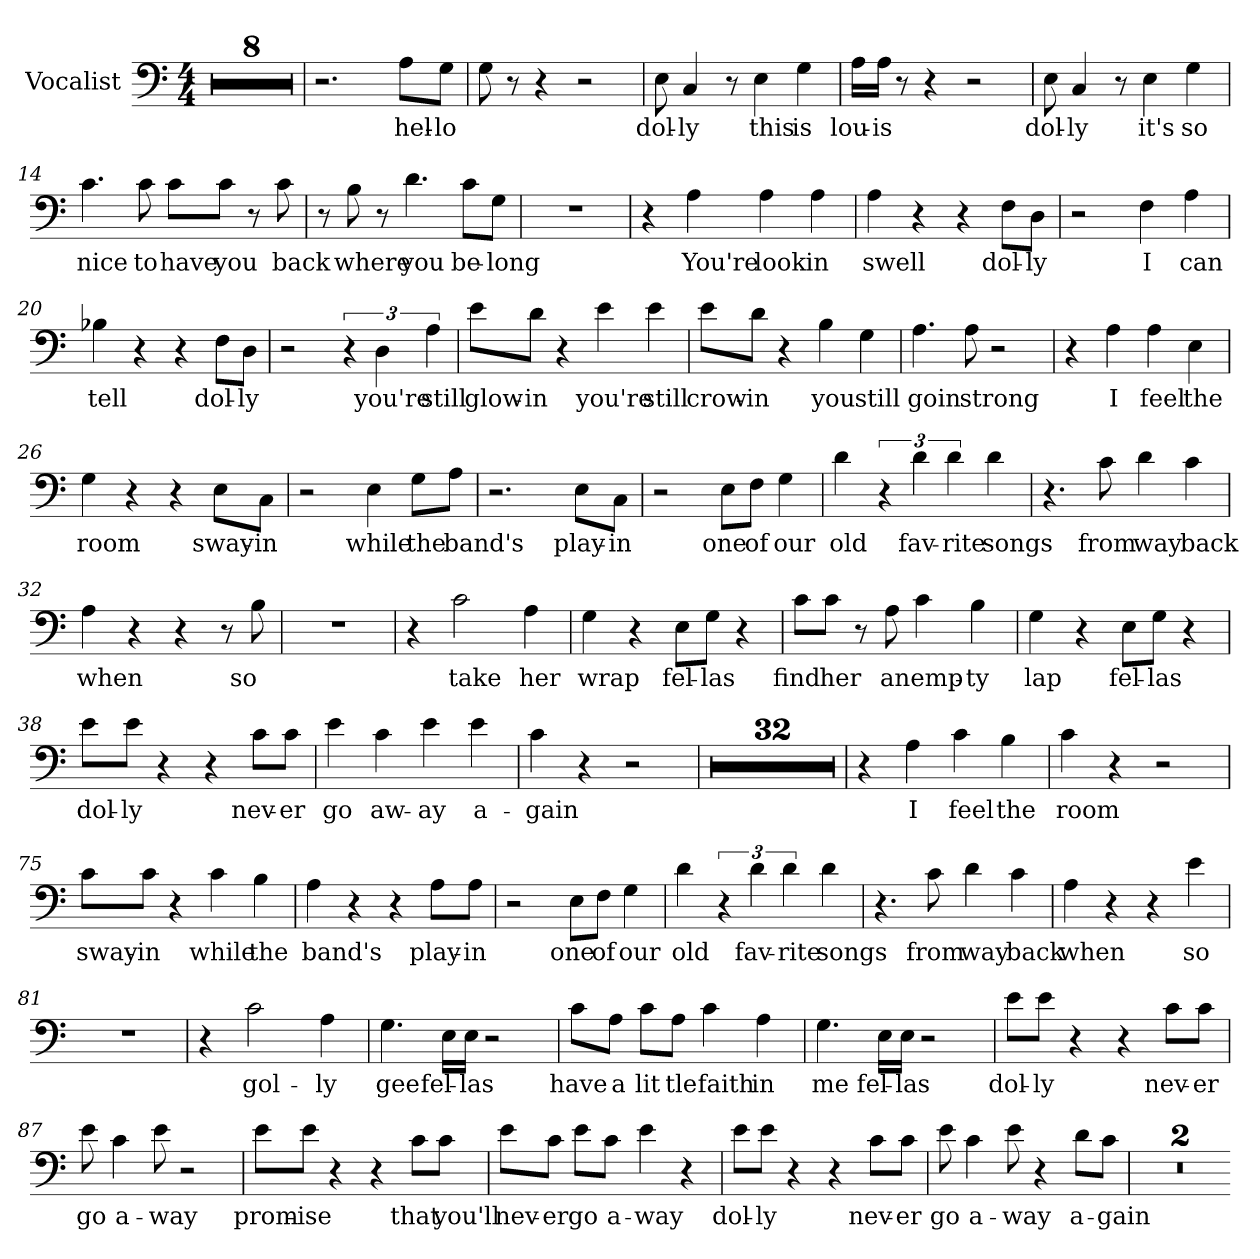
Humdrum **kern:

**kern	**text
*part1	*part1
*staff1	*staff1
*I"Vocalist	*
*clefF4	*
*M4/4	*
=1	=1
1r	.
=2	=2
1r	.
=3	=3
1r	.
=4	=4
1r	.
=5	=5
1r	.
=6	=6
1r	.
=7	=7
1r	.
=8	=8
1r	.
=9	=9
2.r	.
8A\L	hel-
8G\J	-lo
=10	=10
8G	_
8r	.
4r	.
2r	.
=11	=11
8E	dol-
4C	-ly
8r	.
4E	this
4G	is
=12	=12
16A\LL	lou-
16A\JJ	-is
8r	.
4r	.
2r	.
=13	=13
8E	dol-
4C	-ly
8r	.
4E	it's
4G	so
=14	=14
4.c	nice
8c	to
8c\L	have
8c\J	you
8r	.
8c	back
=15	=15
8r	.
8B	where
8r	.
4.d	you
8c\L	be-
8G\J	-long
=16	=16
1r	.
=17	=17
4r	.
4A	You're
4A	look
4A	in
=18	=18
4A	swell
4r	.
4r	.
8F\L	dol-
8D\J	-ly
=19	=19
2r	.
4F	I
4A	can
=20	=20
4B-X	tell
4r	.
4r	.
8F\L	dol-
8D\J	-ly
=21	=21
2r	.
6r	.
6D	you're
6A	still
=22	=22
8e\L	glow-
8d\J	-in
4r	.
4e	you're
4e	still
=23	=23
8e\L	crow-
8d\J	-in
4r	.
4B	you
4G	still
=24	=24
4.A	goin
8A	strong
2r	.
=25	=25
4r	.
4A	I
4A	feel
4E	the
=26	=26
4G	room
4r	.
4r	.
8E\L	sway-
8C\J	-in
=27	=27
2r	.
4E	while
8G\L	the
8A\J	band's
=28	=28
2.r	.
8E\L	play-
8C\J	-in
=29	=29
2r	.
8E\L	one
8F\J	of
4G	our
=30	=30
4d	old
6r	.
6d	fav-
6d	-rite
4d	songs
=31	=31
4.r	.
8c	from
4d	way
4c	back
=32	=32
4A	when
4r	.
4r	.
8r	.
8B	so
=33	=33
1r	.
=34	=34
4r	.
2c	take
4A	her
=35	=35
4G	wrap
4r	.
8E\L	fel-
8G\J	-las
4r	.
=36	=36
8c\L	find
8c\J	her
8r	.
8A	an
4c	emp-
4B	-ty
=37	=37
4G	lap
4r	.
8E\L	fel-
8G\J	-las
4r	.
=38	=38
8e\L	dol-
8e\J	-ly
4r	.
4r	.
8c\L	nev-
8c\J	-er
=39	=39
4e	go
4c	aw-
4e	-ay
4e	a-
=40	=40
4c	-gain
4r	.
2r	.
=41	=41
1r	.
=42	=42
1r	.
=43	=43
1r	.
=44	=44
1r	.
=45	=45
1r	.
=46	=46
1r	.
=47	=47
1r	.
=48	=48
1r	.
=49	=49
1r	.
=50	=50
1r	.
=51	=51
1r	.
=52	=52
1r	.
=53	=53
1r	.
=54	=54
1r	.
=55	=55
1r	.
=56	=56
1r	.
=57	=57
1r	.
=58	=58
1r	.
=59	=59
1r	.
=60	=60
1r	.
=61	=61
1r	.
=62	=62
1r	.
=63	=63
1r	.
=64	=64
1r	.
=65	=65
1r	.
=66	=66
1r	.
=67	=67
1r	.
=68	=68
1r	.
=69	=69
1r	.
=70	=70
1r	.
=71	=71
1r	.
=72	=72
1r	.
=73	=73
4r	.
4A	I
4c	feel
4B	the
=74	=74
4c	room
4r	.
2r	.
=75	=75
8c\L	sway-
8c\J	-in
4r	.
4c	while
4B	the
=76	=76
4A	band's
4r	.
4r	.
8A\L	play-
8A\J	-in
=77	=77
2r	.
8E\L	one
8F\J	of
4G	our
=78	=78
4d	old
6r	.
6d	fav-
6d	-rite
4d	songs
=79	=79
4.r	.
8c	from
4d	way
4c	back
=80	=80
4A	when
4r	.
4r	.
4e	so
=81	=81
1r	.
=82	=82
4r	.
2c	gol-
4A	-ly
=83	=83
4.G	gee
16E\LL	fel-
16E\JJ	-las
2r	.
=84	=84
8c\L	have
8A\J	a
8c\L	lit
8A\J	tle
4c	faith
4A	in
=85	=85
4.G	me
16E\LL	fel-
16E\JJ	-las
2r	.
=86	=86
8e\L	dol-
8e\J	-ly
4r	.
4r	.
8c\L	nev-
8c\J	-er
=87	=87
8e	go
4c	a-
8e	-way
2r	.
=88	=88
8e\L	prom-
8e\J	-ise
4r	.
4r	.
8c\L	that
8c\J	you'll
=89	=89
8e\L	nev-
8c\J	-er
8e\L	go
8c\J	a-
4e	-way
4r	.
=90	=90
8e\L	dol-
8e\J	-ly
4r	.
4r	.
8c\L	nev-
8c\J	-er
=91	=91
8e	go
4c	a-
8e	-way
4r	.
8d\L	a-
8c\J	-gain
=92	=92
1r	.
=93	=93
1r	.
=-	=-
*-	*-
